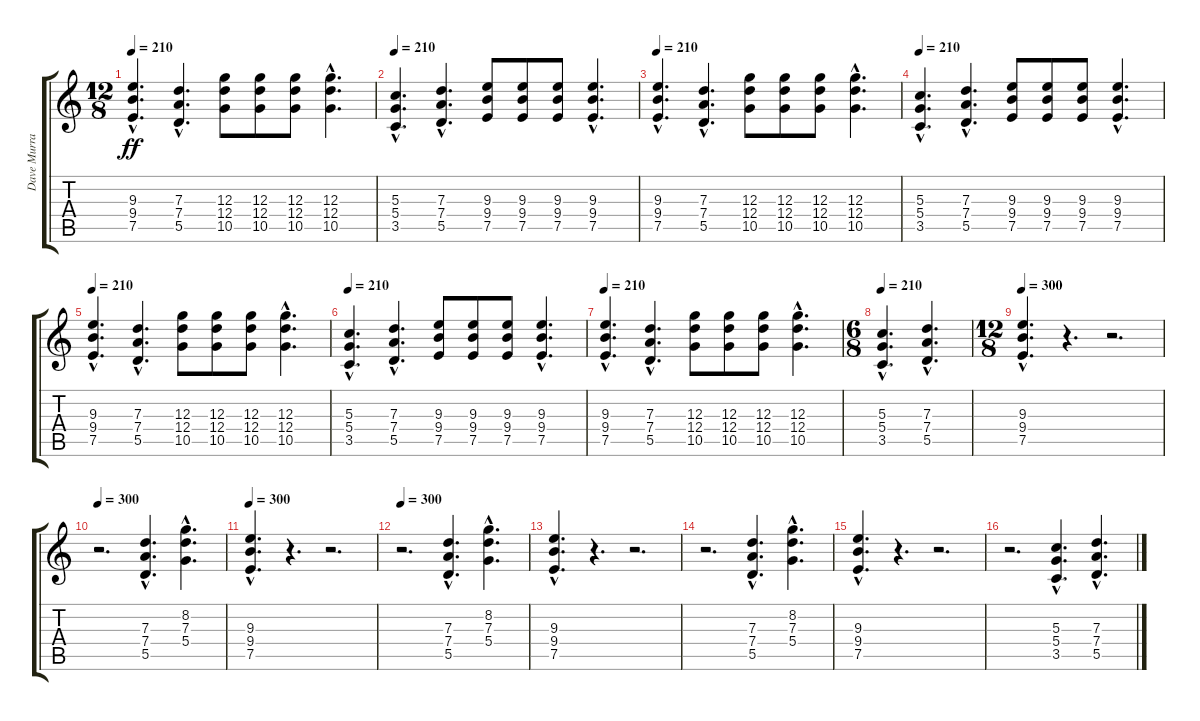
\track ("Dave Murray" "Dave Murra") {instrument overdrivenguitar}
\staff {score tabs}
\tuning (E4 B3 G3 D3 A2 E2) {hide}
\ts (12 8)
\tempo 210
\clef g2
\ks c
(9.3{hac} 9.4{hac} 7.5{hac}).4{d dy ff} (7.3{hac} 7.4{hac} 5.5{hac}).4{d} (12.3 12.4 10.5).8 (12.3 12.4 10.5).8 (12.3 12.4 10.5).8 (12.3{hac} 12.4{hac} 10.5{hac}).4{d} |
\tempo 210
(5.3{hac} 5.4{hac} 3.5{hac}).4{d} (7.3{hac} 7.4{hac} 5.5{hac}).4{d} (9.3 9.4 7.5).8 (9.3 9.4 7.5).8 (9.3 9.4 7.5).8 (9.3{hac} 9.4{hac} 7.5{hac}).4{d} |
\tempo 210
(9.3{hac} 9.4{hac} 7.5{hac}).4{d} (7.3{hac} 7.4{hac} 5.5{hac}).4{d} (12.3 12.4 10.5).8 (12.3 12.4 10.5).8 (12.3 12.4 10.5).8 (12.3{hac} 12.4{hac} 10.5{hac}).4{d} |
\tempo 210
(5.3{hac} 5.4{hac} 3.5{hac}).4{d} (7.3{hac} 7.4{hac} 5.5{hac}).4{d} (9.3 9.4 7.5).8 (9.3 9.4 7.5).8 (9.3 9.4 7.5).8 (9.3{hac} 9.4{hac} 7.5{hac}).4{d} |
\tempo 210
(9.3{hac} 9.4{hac} 7.5{hac}).4{d} (7.3{hac} 7.4{hac} 5.5{hac}).4{d} (12.3 12.4 10.5).8 (12.3 12.4 10.5).8 (12.3 12.4 10.5).8 (12.3{hac} 12.4{hac} 10.5{hac}).4{d} |
\tempo 210
(5.3{hac} 5.4{hac} 3.5{hac}).4{d} (7.3{hac} 7.4{hac} 5.5{hac}).4{d} (9.3 9.4 7.5).8 (9.3 9.4 7.5).8 (9.3 9.4 7.5).8 (9.3{hac} 9.4{hac} 7.5{hac}).4{d} |
\tempo 210
(9.3{hac} 9.4{hac} 7.5{hac}).4{d} (7.3{hac} 7.4{hac} 5.5{hac}).4{d} (12.3 12.4 10.5).8 (12.3 12.4 10.5).8 (12.3 12.4 10.5).8 (12.3{hac} 12.4{hac} 10.5{hac}).4{d} |
\ts (6 8)
\tempo 210
(5.3{hac} 5.4{hac} 3.5{hac}).4{d} (7.3{hac} 7.4{hac} 5.5{hac}).4{d} |
\ts (12 8)
\tempo 300
(9.3{hac} 9.4{hac} 7.5{hac}).4{d} r.4{d} r.2{d} |
\tempo 300
r.2{d} (7.3{hac} 7.4{hac} 5.5{hac}).4{d} (8.2{hac} 7.3{hac} 5.4{hac}).4{d} |
\tempo 300
(9.3{hac} 9.4{hac} 7.5{hac}).4{d} r.4{d} r.2{d} |
\tempo 300
r.2{d} (7.3{hac} 7.4{hac} 5.5{hac}).4{d} (8.2{hac} 7.3{hac} 5.4{hac}).4{d} |
(9.3{hac} 9.4{hac} 7.5{hac}).4{d} r.4{d} r.2{d} |
r.2{d} (7.3{hac} 7.4{hac} 5.5{hac}).4{d} (8.2{hac} 7.3{hac} 5.4{hac}).4{d} |
(9.3{hac} 9.4{hac} 7.5{hac}).4{d} r.4{d} r.2{d} |
r.2{d} (5.3{hac} 5.4{hac} 3.5{hac}).4{d} (7.3{hac} 7.4{hac} 5.5{hac}).4{d}
